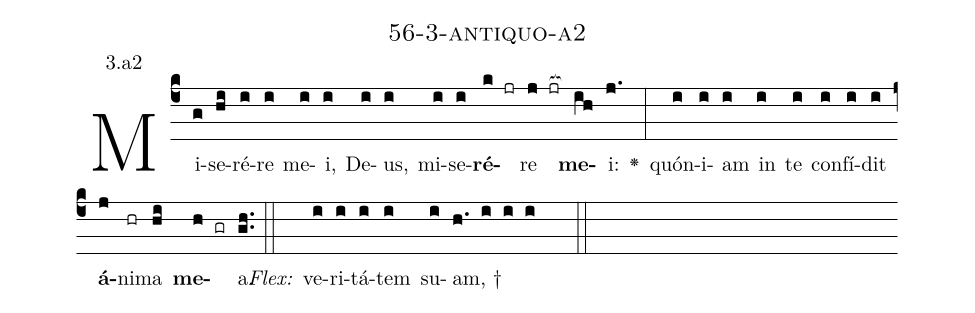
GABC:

name: 56-3-antiquo-a2;
annotation: 3.a2;
%%
(c4)Mi(g)se(hi)ré(i)re(i) me(i)i,(i) De(i)us,(i) mi(i)se(i)<b>ré</b>(k jr)re(j jr[ocb:1{]) <b>me</b>(ih[ocb:0}])i:(j.) <v>\greheightstar</v>(:) quón(i)i(i)am(i) in(i) te(i) con(i)fí(i)dit(i) <b>á</b>(j)ni(hr)ma(hi) <b>me</b>(h gr)a.(gh..) (::)
<i>Flex:</i>()  ve(i)ri(i)tá(i)tem(i) su(i)am, †(h. i i i  ::)

%E(i) u(i) o(j) u(hi) a(h) e.(gh..) (::)
